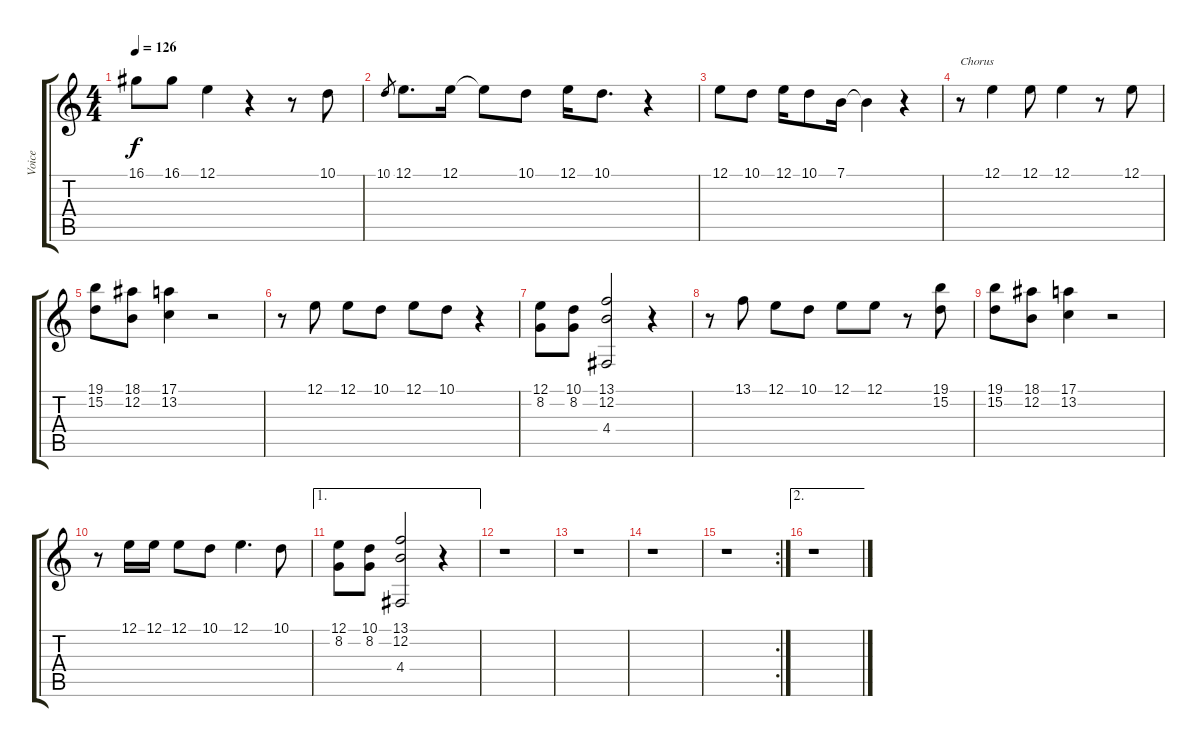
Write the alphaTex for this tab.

\track ("Voice" "Voice") {instrument cello}
\staff {score tabs}
\tuning (E4 B3 G3 D3 A2 E2) {hide}
\ts (4 4)
\tempo 126
\clef g2
\ks c
16.1.8{dy f} 16.1.8 12.1.4 r.4 r.8 10.1.8 |
10.1.8{gr} 12.1.8{d} 12.1.16 12.1{t}.8 10.1.8 12.1.16 10.1.8{d} r.4 |
12.1.8 10.1.8 12.1.16 10.1.8 7.1.16 7.1{t}.4 r.4 |
r.8{txt "Chorus"} 12.1.4 12.1.8 12.1.4 r.8 12.1.8 |
(19.1 15.2).8 (18.1 12.2).8 (17.1 13.2).4 r.2 |
r.8 12.1.8 12.1.8 10.1.8 12.1.8 10.1.8 r.4 |
(12.1 8.2).8 (10.1 8.2).8 (13.1 12.2 4.4).2 r.4 |
r.8 13.1.8 12.1.8 10.1.8 12.1.8 12.1.8 r.8 (19.1 15.2).8 |
(19.1 15.2).8 (18.1 12.2).8 (17.1 13.2).4 r.2 |
r.8 12.1.16 12.1.16 12.1.8 10.1.8 12.1.4{d} 10.1.8 |
\ae 1
(12.1 8.2).8 (10.1 8.2).8 (13.1 12.2 4.4).2 r.4 |
r.1 |
r.1 |
r.1 |
\rc 2
r.1 |
\ae 2
r.1
